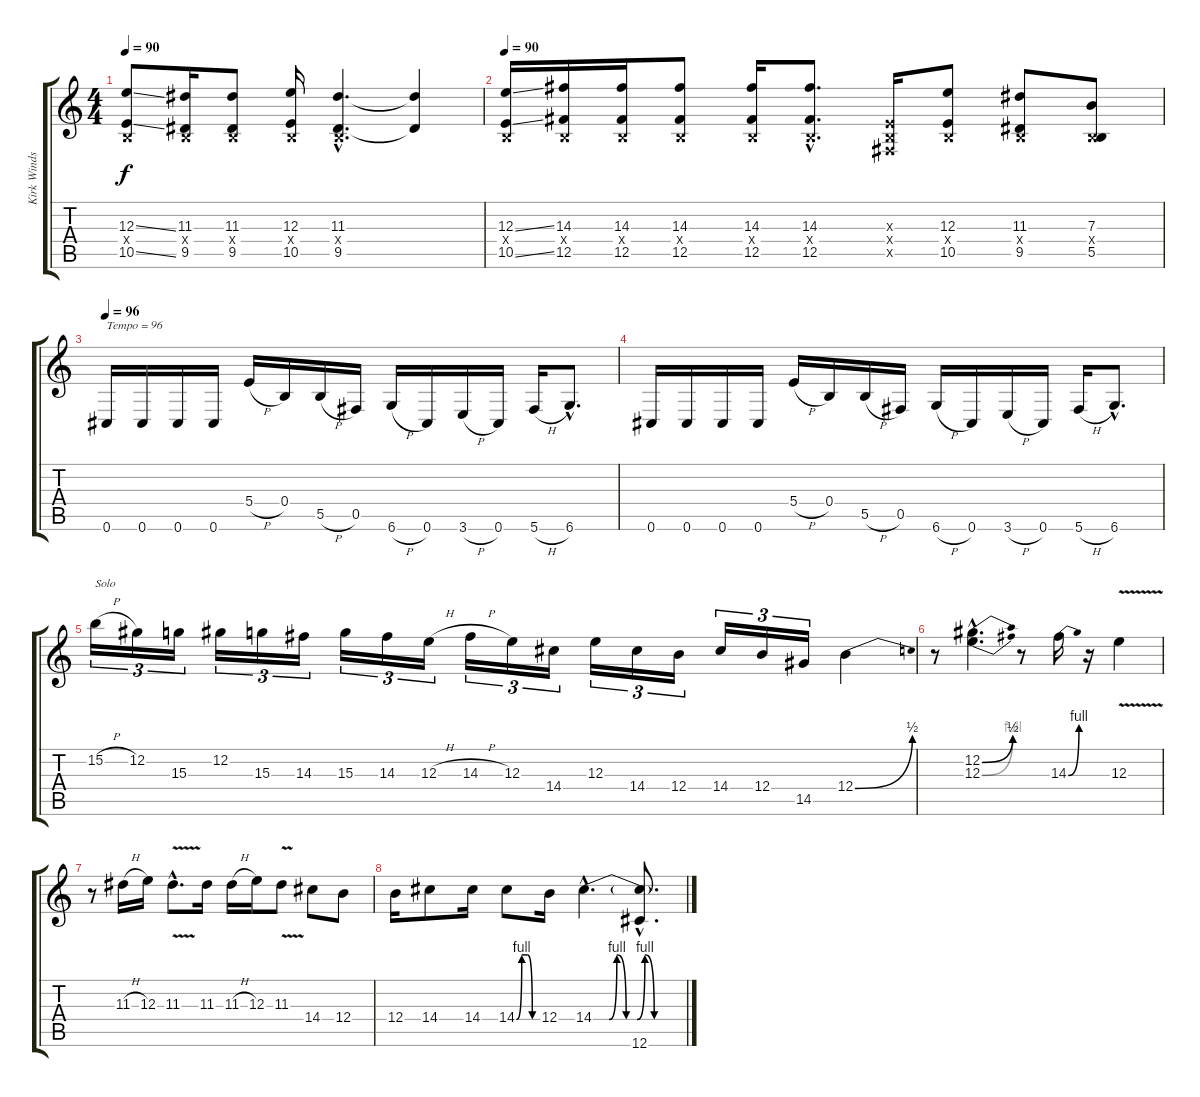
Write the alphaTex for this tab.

\track ("Kirk Windstein" "Kirk Winds") {instrument overdrivenguitar}
\staff {score tabs}
\tuning (Db4 Ab3 E3 B2 Gb2 Db2) {hide}
\ts (4 4)
\tempo 90
\clef g2
\ks c
(12.3{ss} 0.4{x} 10.5{ss}).8{dy f} (11.3 0.4{x} 9.5).16 (11.3 0.4{x} 9.5).8 (12.3 0.4{x} 10.5).16 (11.3{hac} 0.4{hac x} 9.5{hac}).4{d} (11.3{t} 9.5{t}).4 |
\tempo 90
(12.3{ss} 0.4{x} 10.5{ss}).16 (14.3 0.4{x} 12.5).16 (14.3 0.4{x} 12.5).16 (14.3 0.4{x} 12.5).8 (14.3 0.4{x} 12.5).16 (14.3{hac} 0.4{hac x} 12.5{hac}).8{d} (0.3{x} 0.4{x} 0.5{x}).16 (12.3 0.4{x} 10.5).8 (11.3 0.4{x} 9.5).8 (7.3 0.4{x} 5.5).8 |
\tempo 96
0.6.16{txt "Tempo = 96"} 0.6.16 0.6.16 0.6.16 5.4{h}.16 0.4.16 5.5{h}.16 0.5.16 6.6{h}.16 0.6.16 3.6{h}.16 0.6.16 5.6{h}.16 6.6{hac}.8{d} |
0.6.16 0.6.16 0.6.16 0.6.16 5.4{h}.16 0.4.16 5.5{h}.16 0.5.16 6.6{h}.16 0.6.16 3.6{h}.16 0.6.16 5.6{h}.16 6.6{hac}.8{d} |
15.2{h}.16{tu (3 2) txt "Solo"} 12.2.16{tu (3 2)} 15.3.16{tu (3 2)} 12.2.16{tu (3 2)} 15.3.16{tu (3 2)} 14.3.16{tu (3 2)} 15.3.16{tu (3 2)} 14.3.16{tu (3 2)} 12.3{h}.16{tu (3 2)} 14.3{h}.16{tu (3 2)} 12.3.16{tu (3 2)} 14.4.16{tu (3 2)} 12.3.16{tu (3 2)} 14.4.16{tu (3 2)} 12.4.16{tu (3 2)} 14.4.16{tu (3 2)} 12.4.16{tu (3 2)} 14.5.16{tu (3 2)} 12.4{be (bend 0 0 60 2)}.4 |
r.8 (12.2{be (bend 0 0 60 2) hac} 12.3{be (bend 0 0 60 4) hac}).4{d} r.8 14.3{be (bend 0 0 60 4)}.16 r.16 12.3{v}.4 |
r.8 11.3{h}.16 12.3.16 11.3{v hac}.8{d} 11.3.16 11.3{h}.16 12.3.16 11.3{v}.8 14.4.8 12.4.8 |
12.4.16 14.4.8 14.4.16 14.4{be (custom 0 0 15 4 30 4 45 0 60 0)}.8 12.4.16 14.4{be (custom 0 0 10 0 15 4 21 0 28 0 33 4 39 0 52 0 60 0) hac}.4{d} (14.4{hac t} 12.6{hac}).8{d}
